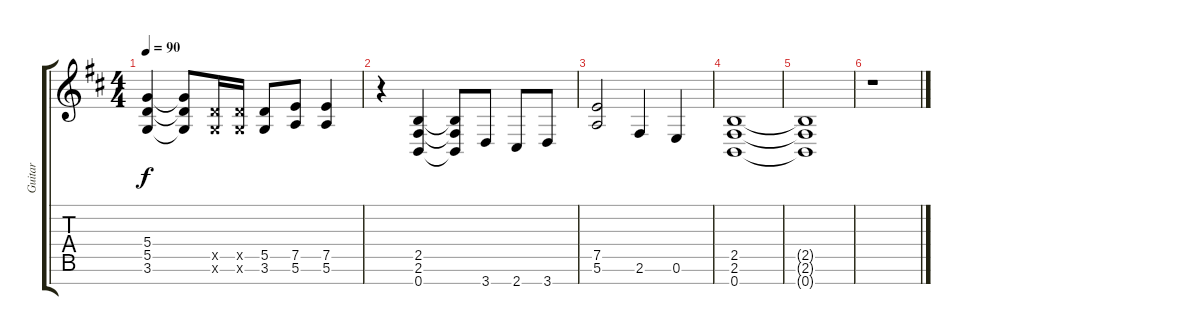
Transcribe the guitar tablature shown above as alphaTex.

\track ("Guitar" "Guitar") {instrument distortionguitar}
\staff {score tabs}
\tuning (E4 B3 G3 D3 A2 E2 B1) {hide}
\ts (4 4)
\tempo 90
\clef g2
\ks bminor
(5.4{t} 5.5{t} 3.6{t}).4{dy f} (5.4{t} 5.5{t} 3.6{t}).8 (5.5{x} 3.6{x}).16 (5.5{x} 3.6{x}).16 (5.5 3.6).8 (7.5 5.6).8 (7.5 5.6).4 |
r.4 (2.5 2.6 0.7).4 (2.5{t} 2.6{t} 0.7{t}).8 3.7.8 2.7.8 3.7.8 |
(7.5 5.6).2 2.6.4 0.6.4 |
(2.5 2.6 0.7).1{volume 4} |
(2.5{t} 2.6{t} 0.7{t}).1 |
r.1{volume 13}
